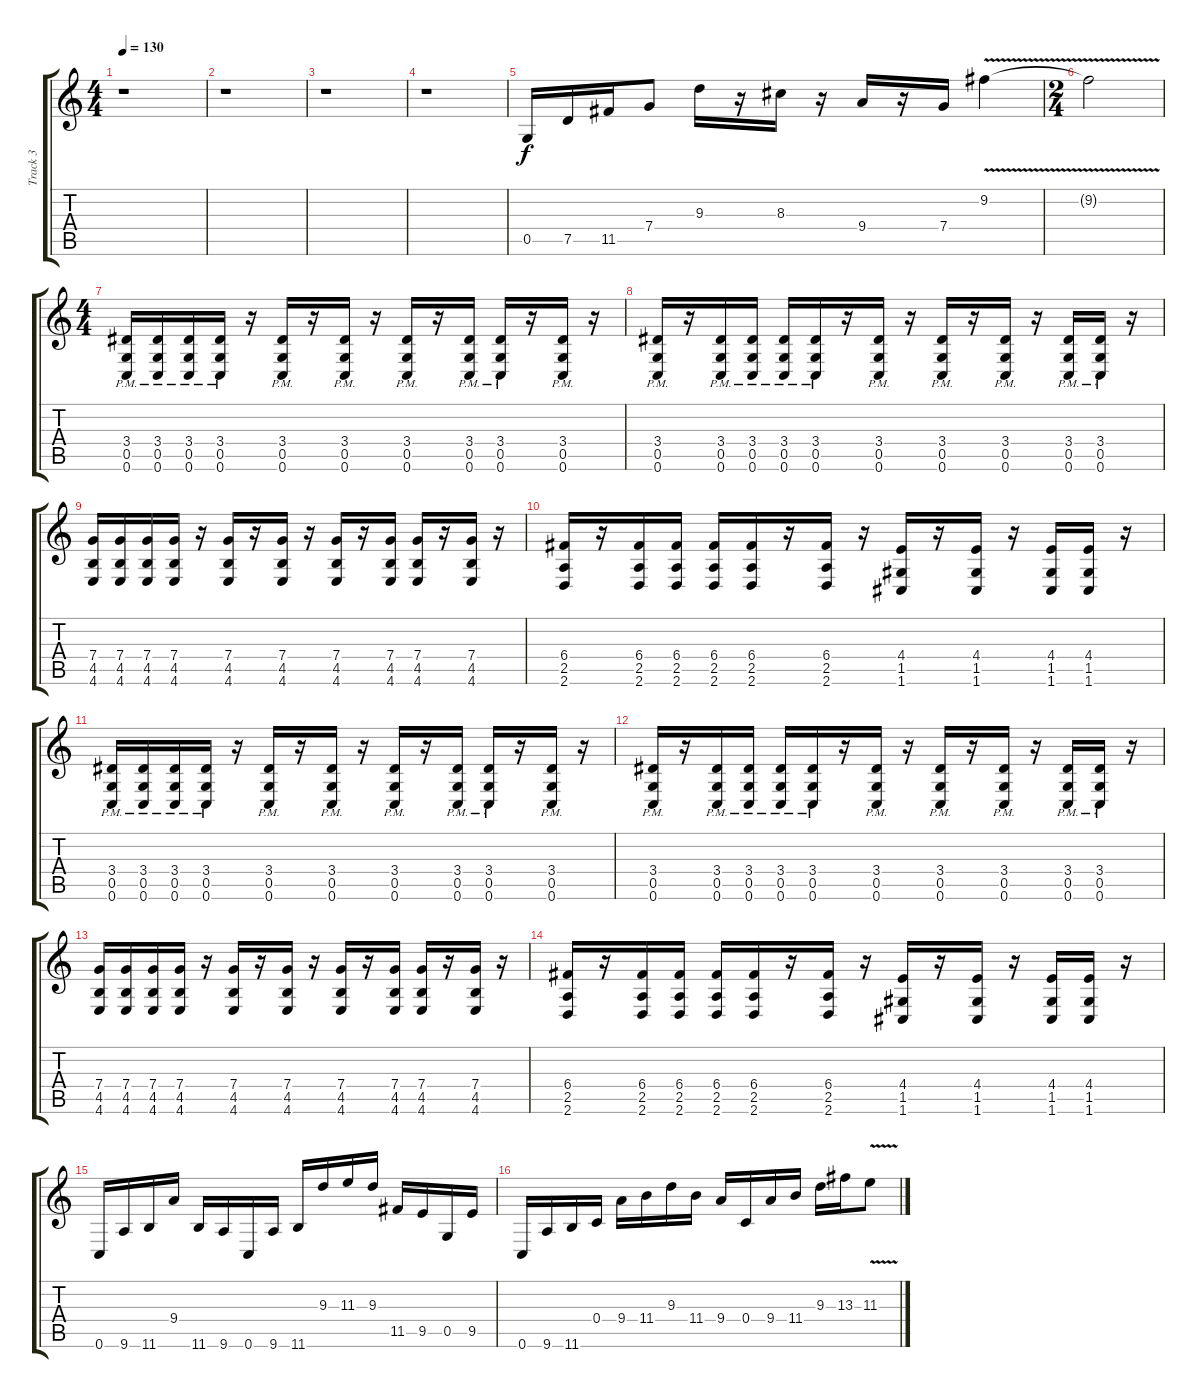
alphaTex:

\track ("Track 3" "Track 3") {instrument distortionguitar}
\staff {score tabs}
\tuning (D4 A3 F3 C3 G2 C2) {hide}
\ts (4 4)
\tempo 130
\clef g2
\ks c
r.1{dy f instrument distortionguitar} |
r.1 |
r.1 |
r.1 |
0.5.16 7.5.16 11.5.16 7.4.8 9.3.16 r.16 8.3.16 r.16 9.4.16 r.16 7.4.16 9.2{v}.4 |
\ts (2 4)
9.2{t}.2 |
\ts (4 4)
(3.4{pm} 0.5{pm} 0.6{pm}).16 (3.4{pm} 0.5{pm} 0.6{pm}).16 (3.4{pm} 0.5{pm} 0.6{pm}).16 (3.4{pm} 0.5{pm} 0.6{pm}).16 r.16 (3.4{pm} 0.5{pm} 0.6{pm}).16 r.16 (3.4{pm} 0.5{pm} 0.6{pm}).16 r.16 (3.4{pm} 0.5{pm} 0.6{pm}).16 r.16 (3.4{pm} 0.5{pm} 0.6{pm}).16 (3.4{pm} 0.5{pm} 0.6{pm}).16 r.16 (3.4{pm} 0.5{pm} 0.6{pm}).16 r.16 |
(3.4{pm} 0.5{pm} 0.6{pm}).16 r.16 (3.4{pm} 0.5{pm} 0.6{pm}).16 (3.4{pm} 0.5{pm} 0.6{pm}).16 (3.4 0.5{pm} 0.6{pm}).16 (3.4{pm} 0.5{pm} 0.6{pm}).16 r.16 (3.4{pm} 0.5{pm} 0.6{pm}).16 r.16 (3.4{pm} 0.5{pm} 0.6{pm}).16 r.16 (3.4{pm} 0.5{pm} 0.6{pm}).16 r.16 (3.4{pm} 0.5{pm} 0.6{pm}).16 (3.4{pm} 0.5{pm} 0.6{pm}).16 r.16 |
(7.4 4.5 4.6).16 (7.4 4.5 4.6).16 (7.4 4.5 4.6).16 (7.4 4.5 4.6).16 r.16 (7.4 4.5 4.6).16 r.16 (7.4 4.5 4.6).16 r.16 (7.4 4.5 4.6).16 r.16 (7.4 4.5 4.6).16 (7.4 4.5 4.6).16 r.16 (7.4 4.5 4.6).16 r.16 |
(6.4 2.5 2.6).16 r.16 (6.4 2.5 2.6).16 (6.4 2.5 2.6).16 (6.4 2.5 2.6).16 (6.4 2.5 2.6).16 r.16 (6.4 2.5 2.6).16 r.16 (4.4 1.5 1.6).16 r.16 (4.4 1.5 1.6).16 r.16 (4.4 1.5 1.6).16 (4.4 1.5 1.6).16 r.16 |
(3.4{pm} 0.5{pm} 0.6{pm}).16 (3.4{pm} 0.5{pm} 0.6{pm}).16 (3.4{pm} 0.5{pm} 0.6{pm}).16 (3.4{pm} 0.5{pm} 0.6{pm}).16 r.16 (3.4{pm} 0.5{pm} 0.6{pm}).16 r.16 (3.4{pm} 0.5{pm} 0.6{pm}).16 r.16 (3.4{pm} 0.5{pm} 0.6{pm}).16 r.16 (3.4{pm} 0.5{pm} 0.6{pm}).16 (3.4{pm} 0.5{pm} 0.6{pm}).16 r.16 (3.4{pm} 0.5{pm} 0.6{pm}).16 r.16 |
(3.4{pm} 0.5{pm} 0.6{pm}).16 r.16 (3.4{pm} 0.5{pm} 0.6{pm}).16 (3.4{pm} 0.5{pm} 0.6{pm}).16 (3.4 0.5{pm} 0.6{pm}).16 (3.4{pm} 0.5{pm} 0.6{pm}).16 r.16 (3.4{pm} 0.5{pm} 0.6{pm}).16 r.16 (3.4{pm} 0.5{pm} 0.6{pm}).16 r.16 (3.4{pm} 0.5{pm} 0.6{pm}).16 r.16 (3.4{pm} 0.5{pm} 0.6{pm}).16 (3.4{pm} 0.5{pm} 0.6{pm}).16 r.16 |
(7.4 4.5 4.6).16 (7.4 4.5 4.6).16 (7.4 4.5 4.6).16 (7.4 4.5 4.6).16 r.16 (7.4 4.5 4.6).16 r.16 (7.4 4.5 4.6).16 r.16 (7.4 4.5 4.6).16 r.16 (7.4 4.5 4.6).16 (7.4 4.5 4.6).16 r.16 (7.4 4.5 4.6).16 r.16 |
(6.4 2.5 2.6).16 r.16 (6.4 2.5 2.6).16 (6.4 2.5 2.6).16 (6.4 2.5 2.6).16 (6.4 2.5 2.6).16 r.16 (6.4 2.5 2.6).16 r.16 (4.4 1.5 1.6).16 r.16 (4.4 1.5 1.6).16 r.16 (4.4 1.5 1.6).16 (4.4 1.5 1.6).16 r.16 |
0.6.16 9.6.16 11.6.16 9.4.16 11.6.16 9.6.16 0.6.16 9.6.16 11.6.16 9.3.16 11.3.16 9.3.16 11.5.16 9.5.16 0.5.16 9.5.16 |
0.6.16 9.6.16 11.6.16 0.4.16 9.4.16 11.4.16 9.3.16 11.4.16 9.4.16 0.4.16 9.4.16 11.4.16 9.3.16 13.3.16 11.3{v}.8
